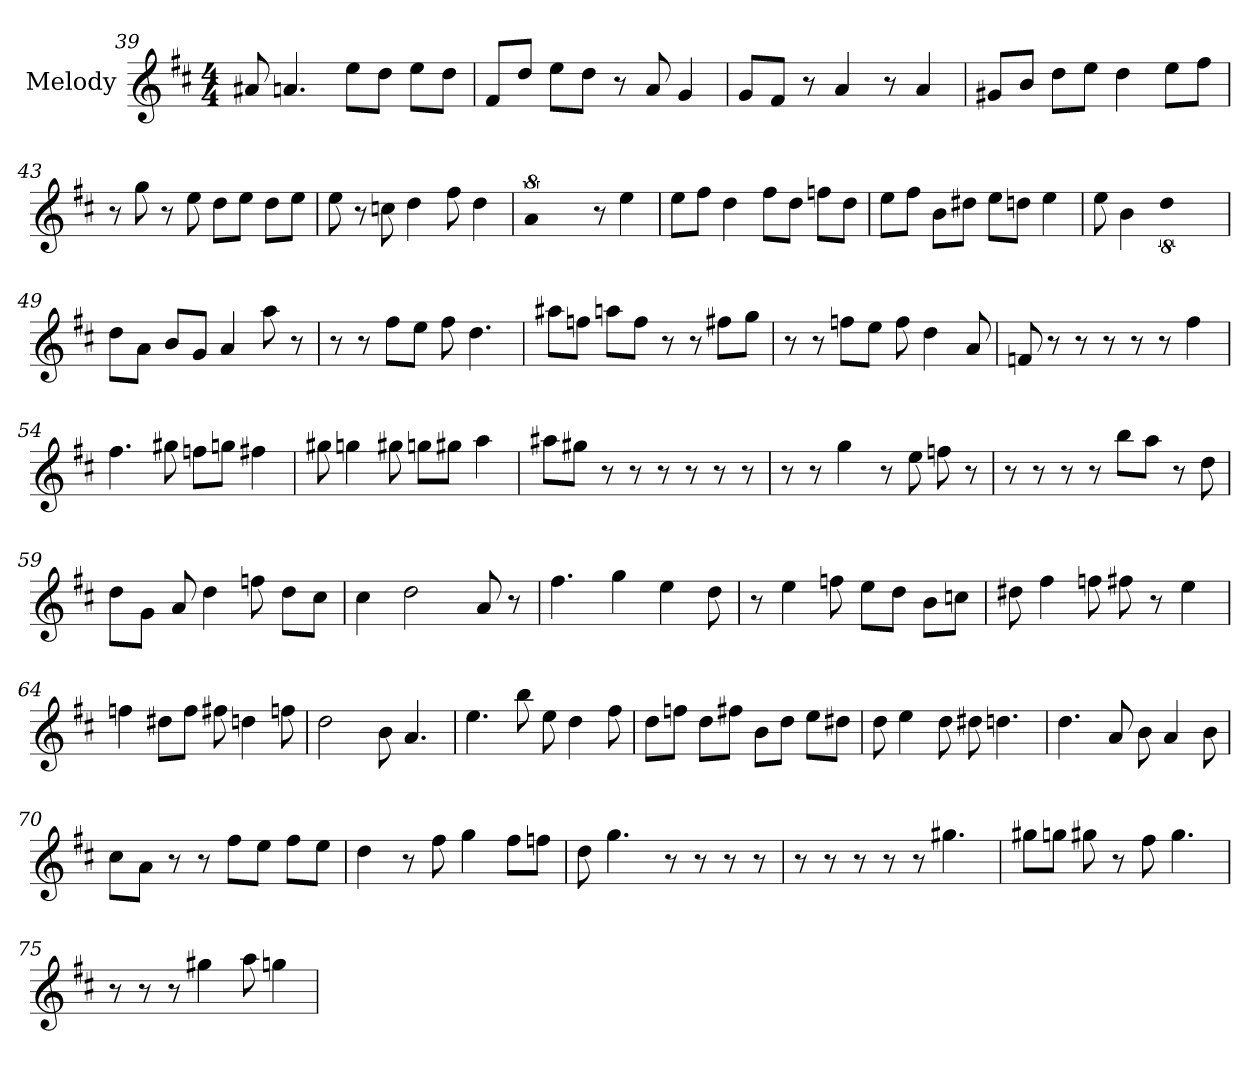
**kern
*part1
*staff1
*I"Melody
*clefG2
*k[f#c#]
*D:
*M4/4
=39
8a#
4.a
8ee\L
8dd\J
8ee\L
8dd\J
=40
8f#/L
8dd/J
8ee\L
8dd\J
8r
8a
4g
=41
8g/L
8f#/J
8r
4a
8r
4a
=42
8g#/L
8b/J
8dd\L
8ee\J
4dd
8ee\L
8ff#\J
=43
8r
8gg
8r
8ee
8dd\L
8ee\J
8dd\L
8ee\J
=44
8ee
8r
8cc
4dd
8ff#
4dd
=45
!LO:N:vis=2
8%5a
8r
4ee
=46
8ee\L
8ff#\J
4dd
8ff#\L
8dd\J
8ff\L
8dd\J
=47
8ee\L
8ff#\J
8b\L
8dd#\J
8ee\L
8dd\J
4ee
=48
8ee
4b
!LO:N:vis=2
8%5dd
=49
8dd\L
8a\J
8b/L
8g/J
4a
8aa
8r
=50
8r
8r
8ff#\L
8ee\J
8ff#
4.dd
=51
8aa#\L
8ff\J
8aa\L
8ff\J
8r
8r
8ff#\L
8gg\J
=52
8r
8r
8ff\L
8ee\J
8ff
4dd
8a
=53
8f
8r
8r
8r
8r
8r
4ff#
=54
4.ff#
8gg#
8ff\L
8gg\J
4ff#
=55
8gg#
4gg
8gg#
8gg\L
8gg#\J
4aa
=56
8aa#\L
8gg#\J
8r
8r
8r
8r
8r
8r
=57
8r
8r
4gg
8r
8ee
8ff
8r
=58
8r
8r
8r
8r
8bb\L
8aa\J
8r
8dd
=59
8dd\L
8g\J
8a
4dd
8ff
8dd\L
8cc#\J
=60
4cc#
2dd
8a
8r
=61
4.ff#
4gg
4ee
8dd
=62
8r
4ee
8ff
8ee\L
8dd\J
8b\L
8cc\J
=63
8dd#
4ff#
8ff
8ff#
8r
4ee
=64
4ff
8dd#\L
8ff\J
8ff#
4dd
8ff
=65
2dd
8b
4.a
=66
4.ee
8bb
8ee
4dd
8ff#
=67
8dd\L
8ff\J
8dd\L
8ff#\J
8b\L
8dd\J
8ee\L
8dd#\J
=68
8dd
4ee
8dd
8dd#
4.dd
=69
4.dd
8a
8b
4a
8b
=70
8cc#\L
8a\J
8r
8r
8ff#\L
8ee\J
8ff#\L
8ee\J
=71
4dd
8r
8ff#
4gg
8ff#\L
8ff\J
=72
8dd
4.gg
8r
8r
8r
8r
=73
8r
8r
8r
8r
8r
4.gg#
=74
8gg#\L
8gg\J
8gg#
8r
8ff#
4.gg#
=75
8r
8r
8r
4gg#
8aa
4gg
=
*-
